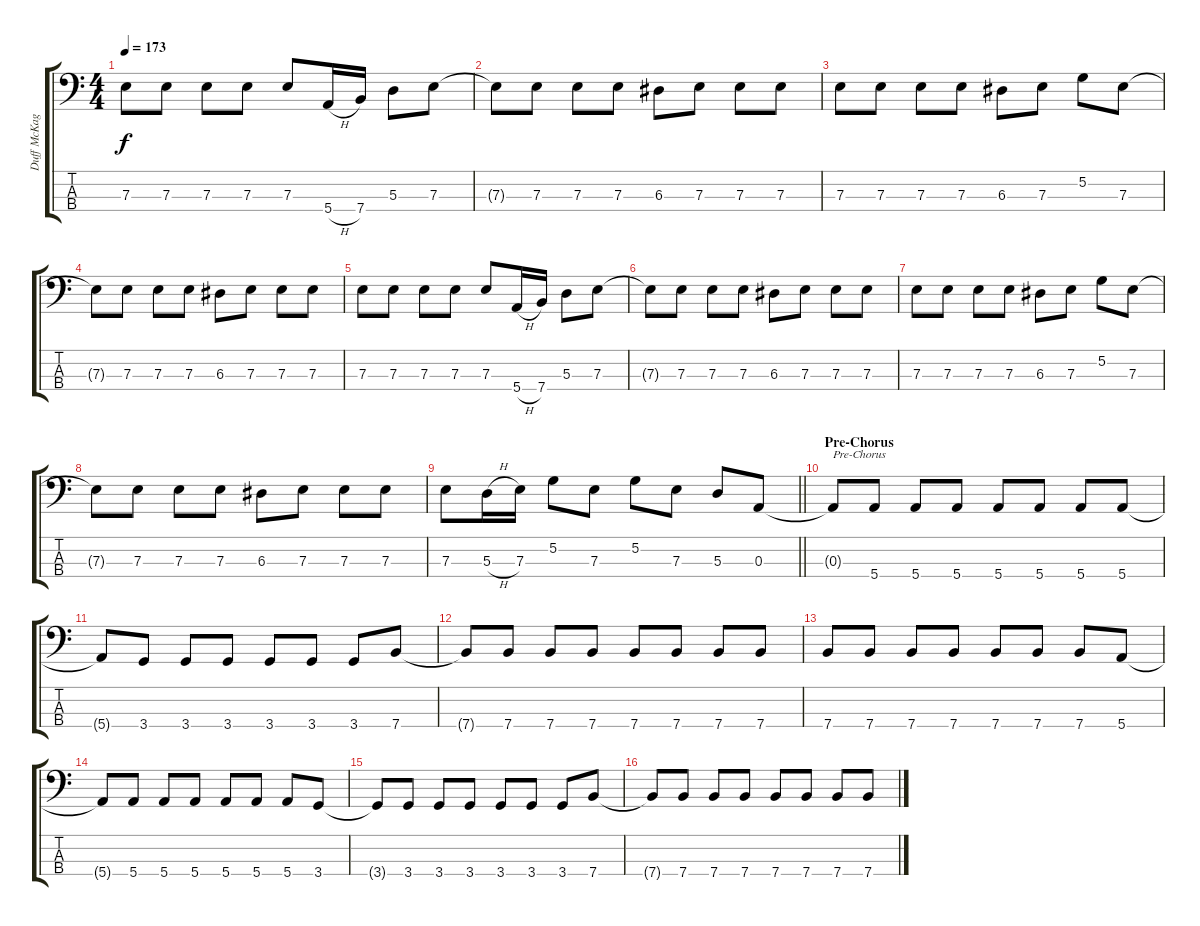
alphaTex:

\track ("Duff McKagan" "Duff McKag") {instrument electricbassfinger}
\staff {score tabs}
\tuning (G2 D2 A1 E1) {hide}
\ts (4 4)
\tempo 173
\clef f4
\ks c
7.3.8{dy f} 7.3.8 7.3.8 7.3.8 7.3.8 5.4{h}.16 7.4.16 5.3.8 7.3.8 |
7.3{t}.8 7.3.8 7.3.8 7.3.8 6.3.8 7.3.8 7.3.8 7.3.8 |
7.3.8 7.3.8 7.3.8 7.3.8 6.3.8 7.3.8 5.2.8 7.3.8 |
7.3{t}.8 7.3.8 7.3.8 7.3.8 6.3.8 7.3.8 7.3.8 7.3.8 |
7.3.8 7.3.8 7.3.8 7.3.8 7.3.8 5.4{h}.16 7.4.16 5.3.8 7.3.8 |
7.3{t}.8 7.3.8 7.3.8 7.3.8 6.3.8 7.3.8 7.3.8 7.3.8 |
7.3.8 7.3.8 7.3.8 7.3.8 6.3.8 7.3.8 5.2.8 7.3.8 |
7.3{t}.8 7.3.8 7.3.8 7.3.8 6.3.8 7.3.8 7.3.8 7.3.8 |
\barLineRight lightlight
7.3.8 5.3{h}.16 7.3.16 5.2.8 7.3.8 5.2.8 7.3.8 5.3.8 0.3.8 |
\section ("" "Pre-Chorus")
0.3{t}.8{txt "Pre-Chorus"} 5.4.8 5.4.8 5.4.8 5.4.8 5.4.8 5.4.8 5.4.8 |
5.4{t}.8 3.4.8 3.4.8 3.4.8 3.4.8 3.4.8 3.4.8 7.4.8 |
7.4{t}.8 7.4.8 7.4.8 7.4.8 7.4.8 7.4.8 7.4.8 7.4.8 |
7.4.8 7.4.8 7.4.8 7.4.8 7.4.8 7.4.8 7.4.8 5.4.8 |
5.4{t}.8 5.4.8 5.4.8 5.4.8 5.4.8 5.4.8 5.4.8 3.4.8 |
3.4{t}.8 3.4.8 3.4.8 3.4.8 3.4.8 3.4.8 3.4.8 7.4.8 |
7.4{t}.8 7.4.8 7.4.8 7.4.8 7.4.8 7.4.8 7.4.8 7.4.8
